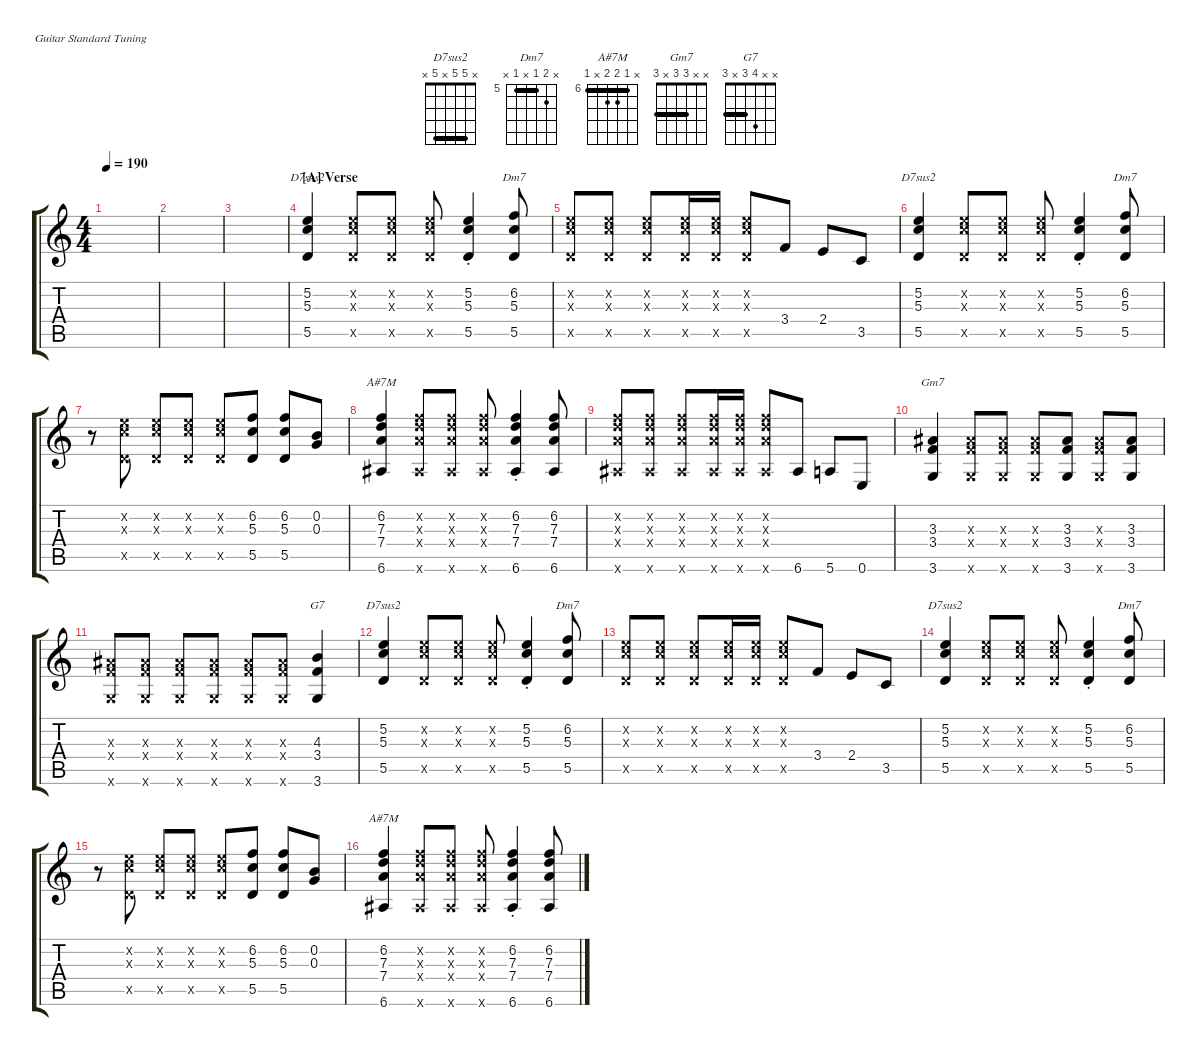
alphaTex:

\defaultSystemsLayout 4
\hideDynamics
\bracketExtendMode groupsimilarinstruments
\singleTrackTrackNamePolicy hidden
\track ("Rhythm" "S-Gt") {defaultSystemsLayout 4 instrument acousticguitarsteel}
\staff {score tabs}
\tuning (E4 B3 G3 D3 A2 E2)
\chord ("D7sus2" x 5 5 x 5 x) {showfingering false barre (5 5)}
\chord ("Dm7" x 6 5 x 5 x) {firstfret 5 showfingering false barre 5}
\chord ("A#7M" x 6 7 7 x 6) {firstfret 6 showfingering false barre 6}
\chord ("Gm7" x x 3 3 x 3) {showfingering false barre (3 3)}
\chord ("G7" x x 4 3 x 3) {showfingering false barre 3}
\ts (4 4)
\tempo 190
\clef g2
\ks c
|
|
|
\section ("A" "Verse")
(5.5 5.3 5.2).4{ch "D7sus2" beam Up} (5.5{x} 5.3{x} 5.2{x}).8{beam Up} (5.5{x} 5.3{x} 5.2{x}).8{beam Up} (5.5{x} 5.3{x} 5.2{x}).8{beam Up} (5.5{st} 5.3{st} 5.2{st}).4{beam Up} (5.5 5.3 6.2).8{ch "Dm7" beam Up} |
(5.5{x} 5.3{x} 5.2{x}).8{beam Up} (5.5{x} 5.3{x} 5.2{x}).8{beam Up} (5.5{x} 5.3{x} 5.2{x}).8{beam Up} (5.5{x} 5.3{x} 5.2{x}).16{beam Up} (5.5{x} 5.3{x} 5.2{x}).16{beam Up} (5.5{x} 5.3{x} 5.2{x}).8{beam Up} 3.4.8{beam Up} 2.4.8{beam Up} 3.5.8{beam Up} |
(5.5 5.3 5.2).4{ch "D7sus2" beam Up} (5.5{x} 5.3{x} 5.2{x}).8{beam Up} (5.5{x} 5.3{x} 5.2{x}).8{beam Up} (5.5{x} 5.3{x} 5.2{x}).8{beam Up} (5.5{st} 5.3{st} 5.2{st}).4{beam Up} (5.5 5.3 6.2).8{ch "Dm7" beam Up} |
r.8{beam Down} (5.5{x} 5.3{x} 5.2{x}).8{beam Up} (5.5{x} 5.3{x} 5.2{x}).8{beam Up} (5.5{x} 5.3{x} 5.2{x}).8{beam Up} (5.5{x} 5.3{x} 5.2{x}).8{beam Up} (5.5 5.3 6.2).8{beam Up} (5.5 5.3 6.2).8{beam Up} (0.3 0.2).8{beam Up} |
(6.6{acc #} 7.4 7.3 6.2).4{ch "A#7M" beam Up} (6.6{x acc #} 7.4{x} 7.3{x} 6.2{x}).8{beam Up} (6.6{x acc #} 7.4{x} 7.3{x} 6.2{x}).8{beam Up} (6.6{x acc #} 7.4{x} 7.3{x} 6.2{x}).8{beam Up} (6.6{st acc #} 7.4{st} 7.3{st} 6.2{st}).4{beam Up} (6.6{acc #} 7.4 7.3 6.2).8{beam Up} |
(6.6{x acc #} 7.4{x} 7.3{x} 6.2{x}).8{beam Up} (6.6{x acc #} 7.4{x} 7.3{x} 6.2{x}).8{beam Up} (6.6{x acc #} 7.4{x} 7.3{x} 6.2{x}).8{beam Up} (6.6{x acc #} 7.4{x} 7.3{x} 6.2{x}).16{beam Up} (6.6{x acc #} 7.4{x} 7.3{x} 6.2{x}).16{beam Up} (6.6{x acc #} 7.4{x} 7.3{x} 6.2{x}).8{beam Up} 6.6{acc #}.8{beam Up} 5.6.8{beam Up} 0.6.8{beam Up} |
(3.6 3.4 3.3{acc #}).4{ch "Gm7" beam Up} (3.6{x} 3.4{x} 3.3{x acc #}).8{beam Up} (3.6{x} 3.4{x} 3.3{x acc #}).8{beam Up} (3.6{x} 3.4{x} 3.3{x acc #}).8{beam Up} (3.6 3.4 3.3{acc #}).8{beam Up} (3.6{x} 3.4{x} 3.3{x acc #}).8{beam Up} (3.6 3.4 3.3{acc #}).8{beam Up} |
(3.6{x} 3.4{x} 3.3{x acc #}).8{beam Up} (3.6{x} 3.4{x} 3.3{x acc #}).8{beam Up} (3.6{x} 3.4{x} 3.3{x acc #}).8{beam Up} (3.6{x} 3.4{x} 3.3{x acc #}).8{beam Up} (3.6{x} 3.4{x} 3.3{x acc #}).8{beam Up} (3.6{x} 3.4{x} 3.3{x acc #}).8{beam Up} (3.6 3.4 4.3).4{ch "G7" beam Up} |
(5.5 5.3 5.2).4{ch "D7sus2" beam Up} (5.5{x} 5.3{x} 5.2{x}).8{beam Up} (5.5{x} 5.3{x} 5.2{x}).8{beam Up} (5.5{x} 5.3{x} 5.2{x}).8{beam Up} (5.5{st} 5.3{st} 5.2{st}).4{beam Up} (5.5 5.3 6.2).8{ch "Dm7" beam Up} |
(5.5{x} 5.3{x} 5.2{x}).8{beam Up} (5.5{x} 5.3{x} 5.2{x}).8{beam Up} (5.5{x} 5.3{x} 5.2{x}).8{beam Up} (5.5{x} 5.3{x} 5.2{x}).16{beam Up} (5.5{x} 5.3{x} 5.2{x}).16{beam Up} (5.5{x} 5.3{x} 5.2{x}).8{beam Up} 3.4.8{beam Up} 2.4.8{beam Up} 3.5.8{beam Up} |
(5.5 5.3 5.2).4{ch "D7sus2" beam Up} (5.5{x} 5.3{x} 5.2{x}).8{beam Up} (5.5{x} 5.3{x} 5.2{x}).8{beam Up} (5.5{x} 5.3{x} 5.2{x}).8{beam Up} (5.5{st} 5.3{st} 5.2{st}).4{beam Up} (5.5 5.3 6.2).8{ch "Dm7" beam Up} |
r.8{beam Down} (5.5{x} 5.3{x} 5.2{x}).8{beam Up} (5.5{x} 5.3{x} 5.2{x}).8{beam Up} (5.5{x} 5.3{x} 5.2{x}).8{beam Up} (5.5{x} 5.3{x} 5.2{x}).8{beam Up} (5.5 5.3 6.2).8{beam Up} (5.5 5.3 6.2).8{beam Up} (0.3 0.2).8{beam Up} |
(6.6{acc #} 7.4 7.3 6.2).4{ch "A#7M" beam Up} (6.6{x acc #} 7.4{x} 7.3{x} 6.2{x}).8{beam Up} (6.6{x acc #} 7.4{x} 7.3{x} 6.2{x}).8{beam Up} (6.6{x acc #} 7.4{x} 7.3{x} 6.2{x}).8{beam Up} (6.6{st acc #} 7.4{st} 7.3{st} 6.2{st}).4{beam Up} (6.6{acc #} 7.4 7.3 6.2).8{beam Up}
